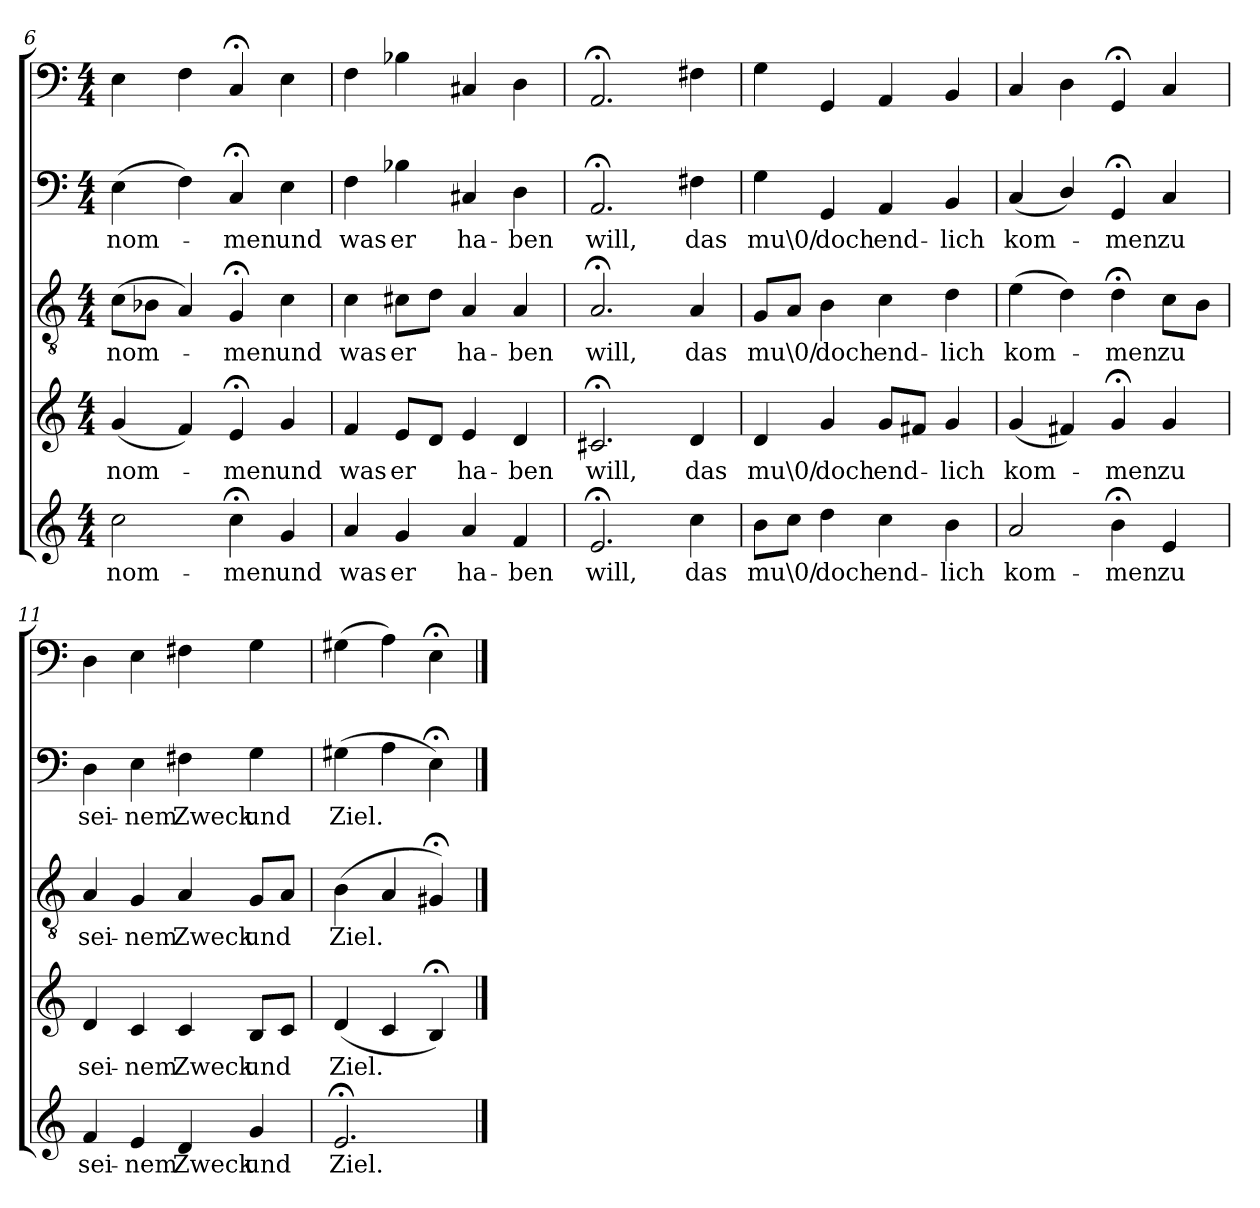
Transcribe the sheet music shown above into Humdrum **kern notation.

**kern	**text	**kern	**text	**kern	**text	**kern	**text	**kern
*part5	*part5	*part4	*part4	*part3	*part3	*part2	*part2	*part1
*staff5	*staff5	*staff4	*staff4	*staff3	*staff3	*staff2	*staff2	*staff1
*clefG2	*	*clefG2	*	*clefGv2	*	*clefF4	*	*clefF4
*k[]	*	*k[]	*	*k[]	*	*k[]	*	*k[]
*a:	*	*a:	*	*a:	*	*a:	*	*a:
*M4/4	*	*M4/4	*	*M4/4	*	*M4/4	*	*M4/4
=6	=6	=6	=6	=6	=6	=6	=6	=6
2cc\	-nom-	(4g/	-nom-	(8c\L	-nom-	(4E\	-nom-	4E\
.	.	.	.	8B-X\J	.	.	.	.
.	.	4f/)	.	4A/)	.	4F\)	.	4F\
4cc;<\	-men	4e;</	-men	4G;</	-men	4C;</	-men	4C;</
4g/	und	4g/	und	4c\	und	4E\	und	4E\
=7	=7	=7	=7	=7	=7	=7	=7	=7
4a/	was	4f/	was	4c\	was	4F\	was	4F\
4g/	er	8e/L	er	8c#X\L	er	4B-X\	er	4B-X\
.	.	8d/J	.	8d\J	.	.	.	.
4a/	ha-	4e/	ha-	4A/	ha-	4C#X/	ha-	4C#X/
4f/	-ben	4d/	-ben	4A/	-ben	4D\	-ben	4D\
=8	=8	=8	=8	=8	=8	=8	=8	=8
2.e;</	will,	2.c#X;</	will,	2.A;</	will,	2.AA;</	will,	2.AA;</
4cc\	das	4d/	das	4A/	das	4F#X\	das	4F#X\
=9	=9	=9	=9	=9	=9	=9	=9	=9
8b\L	mu\0/	4d/	mu\0/	8G/L	mu\0/	4G\	mu\0/	4G\
8cc\J	.	.	.	8A/J	.	.	.	.
4dd\	doch	4g/	doch	4B\	doch	4GG/	doch	4GG/
4cc\	end-	8g/L	end-	4c\	end-	4AA/	end-	4AA/
.	.	8f#X/J	.	.	.	.	.	.
4b\	-lich	4g/	-lich	4d\	-lich	4BB/	-lich	4BB/
=10	=10	=10	=10	=10	=10	=10	=10	=10
2a/	kom-	(4g/	kom-	(4e\	kom-	(4C/	kom-	4C/
.	.	4f#X/)	.	4d\)	.	4D/)	.	4D\
4b;<\	-men	4g;</	-men	4d;<\	-men	4GG;</	-men	4GG;</
4e/	zu	4g/	zu	8c\L	zu	4C/	zu	4C/
.	.	.	.	8B\J	.	.	.	.
=11	=11	=11	=11	=11	=11	=11	=11	=11
4f/	sei-	4d/	sei-	4A/	sei-	4D\	sei-	4D\
4e/	-nem	4c/	-nem	4G/	-nem	4E\	-nem	4E\
4d/	Zweck	4c/	Zweck	4A/	Zweck	4F#X\	Zweck	4F#X\
4g/	und	8B/L	und	8G/L	und	4G\	und	4G\
.	.	8c/J	.	8A/J	.	.	.	.
=12	=12	=12	=12	=12	=12	=12	=12	=12
2.e;</	Ziel.	(4d/	Ziel.	(4B\	Ziel.	(4G#X\	Ziel.	(4G#X\
.	.	4c/	.	4A/	.	4A\	.	4A\)
.	.	4B;</)	.	4G#X;</)	.	4E;<\)	.	4E;<\
==	==	==	==	==	==	==	==	==
*-	*-	*-	*-	*-	*-	*-	*-	*-
